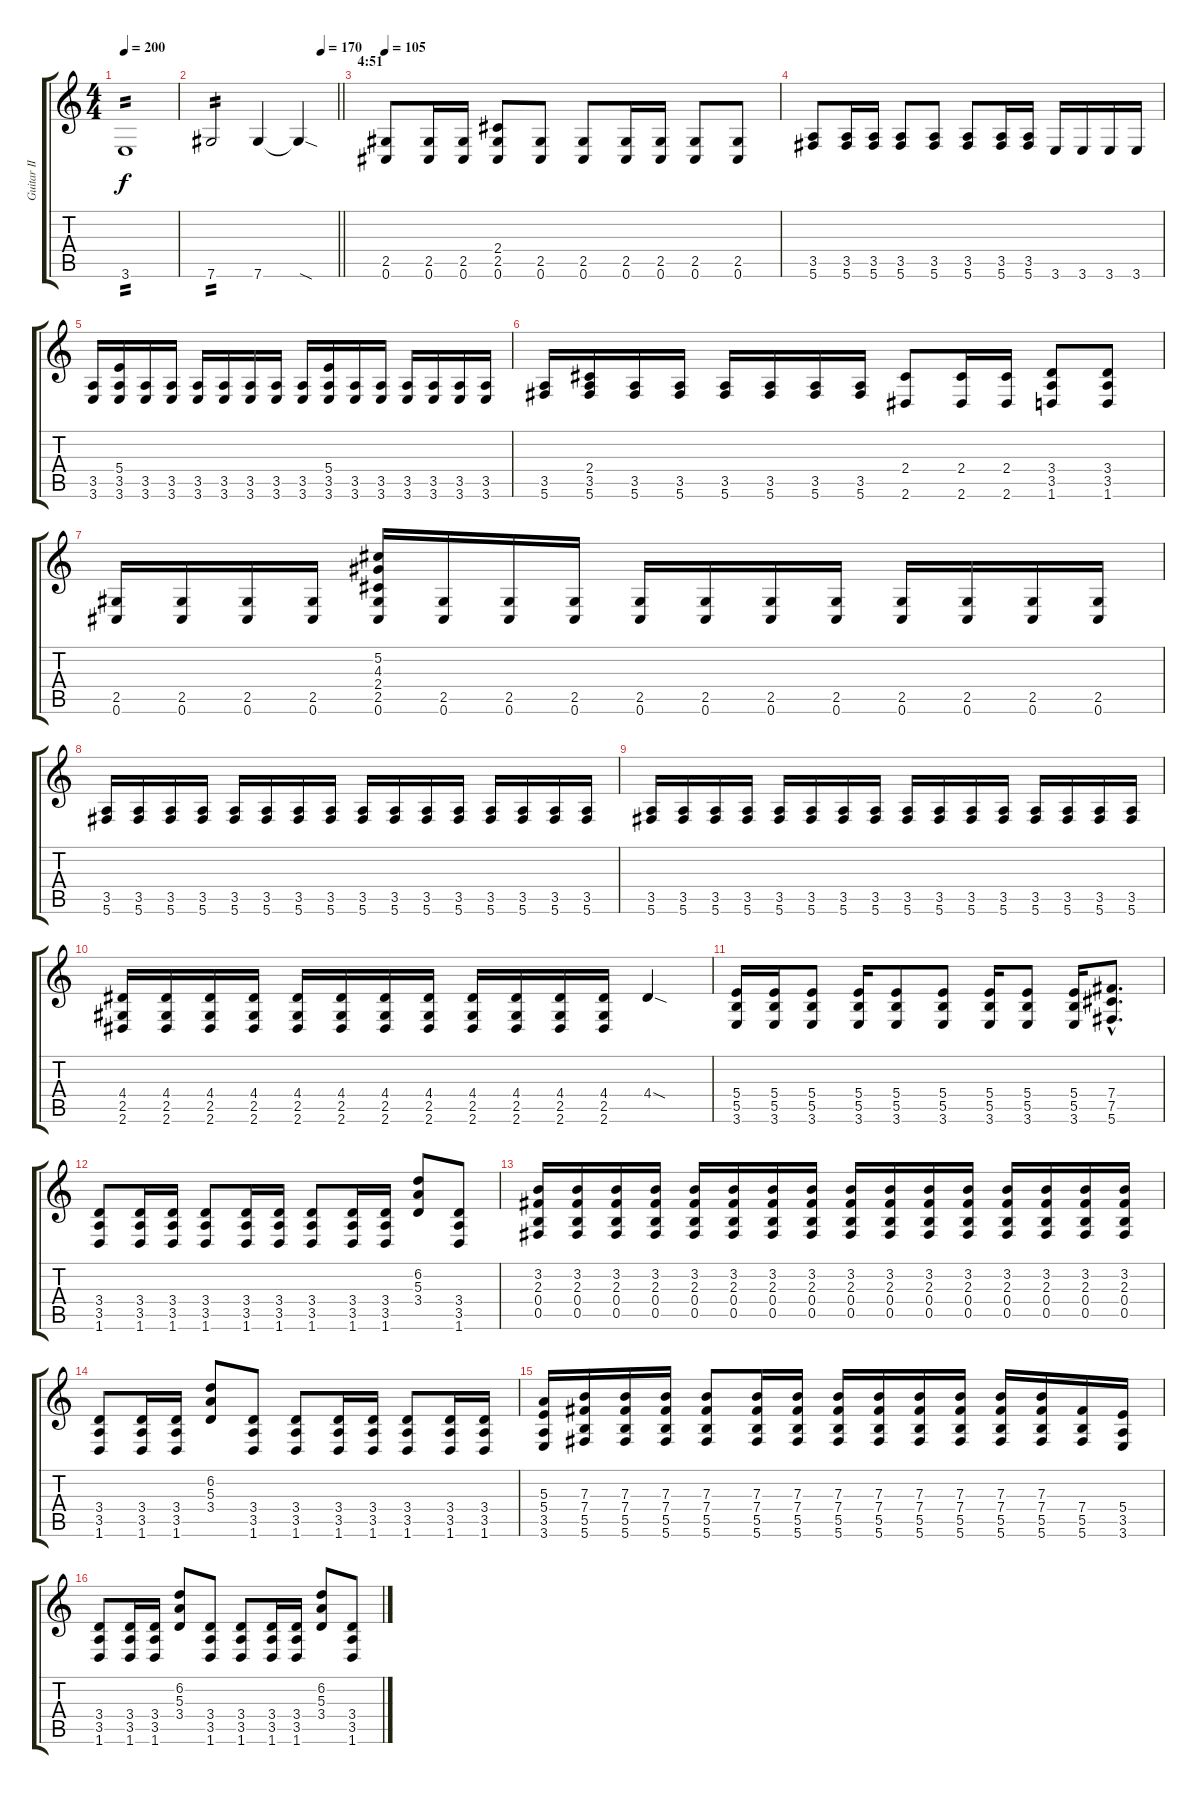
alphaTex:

\track ("Guitar II" "Guitar II") {instrument distortionguitar}
\staff {score tabs}
\tuning (Db4 Ab3 E3 B2 Gb2 Db2) {hide}
\ts (4 4)
\tempo 200
\clef g2
\ks c
3.6.1{tp 2 dy f} |
\tempo (170 0.875)
\barLineRight lightlight
7.6.2{tp 2} 7.6.4 7.6{sod t}.4 |
\section ("" "4:51")
\tempo 105
(2.5 0.6).8 (2.5 0.6).16 (2.5 0.6).16 (2.4 2.5 0.6).8 (2.5 0.6).8 (2.5 0.6).8 (2.5 0.6).16 (2.5 0.6).16 (2.5 0.6).8 (2.5 0.6).8 |
(3.5 5.6).8 (3.5 5.6).16 (3.5 5.6).16 (3.5 5.6).8 (3.5 5.6).8 (3.5 5.6).8 (3.5 5.6).16 (3.5 5.6).16 3.6.16 3.6.16 3.6.16 3.6.16 |
(3.5 3.6).16 (5.4 3.5 3.6).16 (3.5 3.6).16 (3.5 3.6).16 (3.5 3.6).16 (3.5 3.6).16 (3.5 3.6).16 (3.5 3.6).16 (3.5 3.6).16 (5.4 3.5 3.6).16 (3.5 3.6).16 (3.5 3.6).16 (3.5 3.6).16 (3.5 3.6).16 (3.5 3.6).16 (3.5 3.6).16 |
(3.5 5.6).16 (2.4 3.5 5.6).16 (3.5 5.6).16 (3.5 5.6).16 (3.5 5.6).16 (3.5 5.6).16 (3.5 5.6).16 (3.5 5.6).16 (2.4 2.6).8 (2.4 2.6).16 (2.4 2.6).16 (3.4 3.5 1.6).8 (3.4 3.5 1.6).8 |
(2.5 0.6).16 (2.5 0.6).16 (2.5 0.6).16 (2.5 0.6).16 (5.2 4.3 2.4 2.5 0.6).16 (2.5 0.6).16 (2.5 0.6).16 (2.5 0.6).16 (2.5 0.6).16 (2.5 0.6).16 (2.5 0.6).16 (2.5 0.6).16 (2.5 0.6).16 (2.5 0.6).16 (2.5 0.6).16 (2.5 0.6).16 |
(3.5 5.6).16 (3.5 5.6).16 (3.5 5.6).16 (3.5 5.6).16 (3.5 5.6).16 (3.5 5.6).16 (3.5 5.6).16 (3.5 5.6).16 (3.5 5.6).16 (3.5 5.6).16 (3.5 5.6).16 (3.5 5.6).16 (3.5 5.6).16 (3.5 5.6).16 (3.5 5.6).16 (3.5 5.6).16 |
(3.5 5.6).16 (3.5 5.6).16 (3.5 5.6).16 (3.5 5.6).16 (3.5 5.6).16 (3.5 5.6).16 (3.5 5.6).16 (3.5 5.6).16 (3.5 5.6).16 (3.5 5.6).16 (3.5 5.6).16 (3.5 5.6).16 (3.5 5.6).16 (3.5 5.6).16 (3.5 5.6).16 (3.5 5.6).16 |
(4.4 2.5 2.6).16 (4.4 2.5 2.6).16 (4.4 2.5 2.6).16 (4.4 2.5 2.6).16 (4.4 2.5 2.6).16 (4.4 2.5 2.6).16 (4.4 2.5 2.6).16 (4.4 2.5 2.6).16 (4.4 2.5 2.6).16 (4.4 2.5 2.6).16 (4.4 2.5 2.6).16 (4.4 2.5 2.6).16 4.4{sod}.4 |
(5.4 5.5 3.6).16 (5.4 5.5 3.6).16 (5.4 5.5 3.6).8 (5.4 5.5 3.6).16 (5.4 5.5 3.6).8 (5.4 5.5 3.6).8 (5.4 5.5 3.6).16 (5.4 5.5 3.6).8 (5.4 5.5 3.6).16 (7.4{hac} 7.5{hac} 5.6{hac}).8{d} |
(3.4 3.5 1.6).8 (3.4 3.5 1.6).16 (3.4 3.5 1.6).16 (3.4 3.5 1.6).8 (3.4 3.5 1.6).16 (3.4 3.5 1.6).16 (3.4 3.5 1.6).8 (3.4 3.5 1.6).16 (3.4 3.5 1.6).16 (6.2 5.3 3.4).8 (3.4 3.5 1.6).8 |
(3.2 2.3 0.4 0.5).16 (3.2 2.3 0.4 0.5).16 (3.2 2.3 0.4 0.5).16 (3.2 2.3 0.4 0.5).16 (3.2 2.3 0.4 0.5).16 (3.2 2.3 0.4 0.5).16 (3.2 2.3 0.4 0.5).16 (3.2 2.3 0.4 0.5).16 (3.2 2.3 0.4 0.5).16 (3.2 2.3 0.4 0.5).16 (3.2 2.3 0.4 0.5).16 (3.2 2.3 0.4 0.5).16 (3.2 2.3 0.4 0.5).16 (3.2 2.3 0.4 0.5).16 (3.2 2.3 0.4 0.5).16 (3.2 2.3 0.4 0.5).16 |
(3.4 3.5 1.6).8 (3.4 3.5 1.6).16 (3.4 3.5 1.6).16 (6.2 5.3 3.4).8 (3.4 3.5 1.6).8 (3.4 3.5 1.6).8 (3.4 3.5 1.6).16 (3.4 3.5 1.6).16 (3.4 3.5 1.6).8 (3.4 3.5 1.6).16 (3.4 3.5 1.6).16 |
(5.3 5.4 3.5 3.6).16 (7.3 7.4 5.5 5.6).16 (7.3 7.4 5.5 5.6).16 (7.3 7.4 5.5 5.6).16 (7.3 7.4 5.5 5.6).8 (7.3 7.4 5.5 5.6).16 (7.3 7.4 5.5 5.6).16 (7.3 7.4 5.5 5.6).16 (7.3 7.4 5.5 5.6).16 (7.3 7.4 5.5 5.6).16 (7.3 7.4 5.5 5.6).16 (7.3 7.4 5.5 5.6).16 (7.3 7.4 5.5 5.6).16 (7.4 5.5 5.6).16 (5.4 3.5 3.6).16 |
(3.4 3.5 1.6).8 (3.4 3.5 1.6).16 (3.4 3.5 1.6).16 (6.2 5.3 3.4).8 (3.4 3.5 1.6).8 (3.4 3.5 1.6).8 (3.4 3.5 1.6).16 (3.4 3.5 1.6).16 (6.2 5.3 3.4).8 (3.4 3.5 1.6).8
